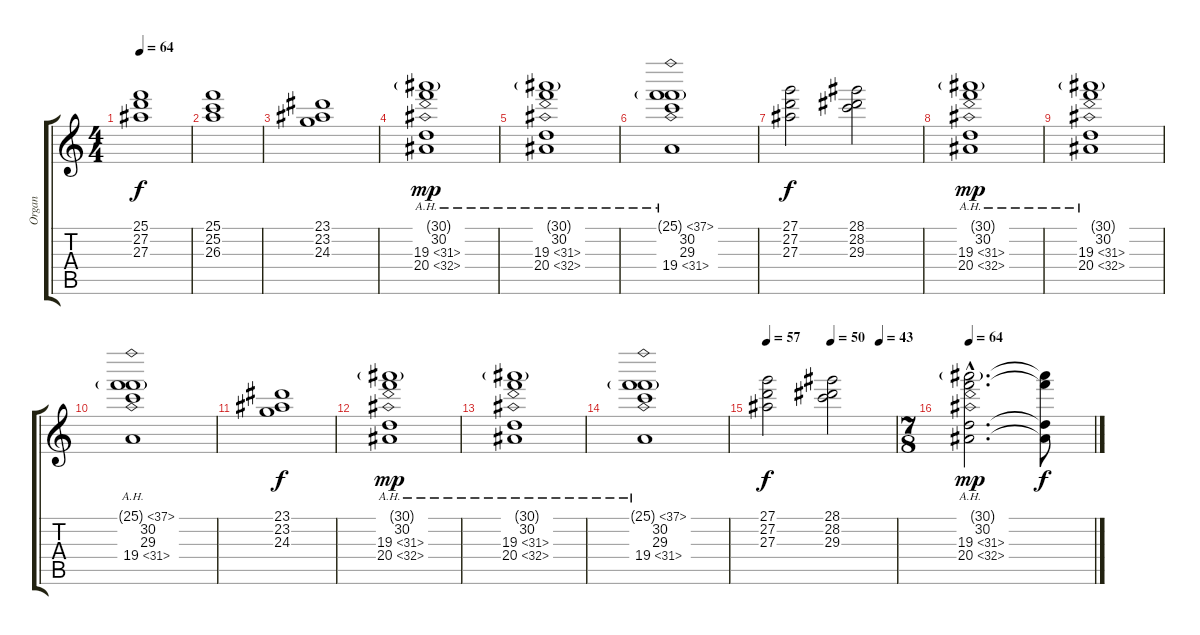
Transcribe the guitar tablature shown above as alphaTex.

\track ("Organ" "Organ") {instrument rockorgan}
\staff {score tabs}
\tuning (E4 B3 G3 D3 A2 E2) {hide}
\ts (4 4)
\tempo 64
\clef g2
\ks c
(25.1 27.2 27.3).1{dy f} |
(25.1 25.2 26.3).1 |
(23.1 23.2 24.3).1 |
(30.1{g} 30.2 19.3{ah 12} 20.4{ah 12}).1{dy mp} |
(30.1{g} 30.2 19.3{ah 12} 20.4{ah 12}).1 |
(25.1{ah 12 g} 30.2 29.3 19.4{ah 12}).1 |
(27.1 27.2 27.3).2{dy f} (28.1 28.2 29.3).2 |
(30.1{g} 30.2 19.3{ah 12} 20.4{ah 12}).1{dy mp} |
(30.1{g} 30.2 19.3{ah 12} 20.4{ah 12}).1 |
(25.1{ah 12 g} 30.2 29.3 19.4{ah 12}).1 |
(23.1 23.2 24.3).1{dy f} |
(30.1{g} 30.2 19.3{ah 12} 20.4{ah 12}).1{dy mp} |
(30.1{g} 30.2 19.3{ah 12} 20.4{ah 12}).1 |
(25.1{ah 12 g} 30.2 29.3 19.4{ah 12}).1 |
\tempo 57
\tempo (50 0.5)
\tempo (43 0.875)
(27.1 27.2 27.3).2{dy f} (28.1 28.2 29.3).2 |
\ts (7 8)
\tempo 64
(30.1{g hac} 30.2{hac} 19.3{ah 12 hac} 20.4{ah 12 hac}).2{d dy mp} (30.1{t} 30.2{t} 19.3{t} 20.4{t}).8{dy f}
